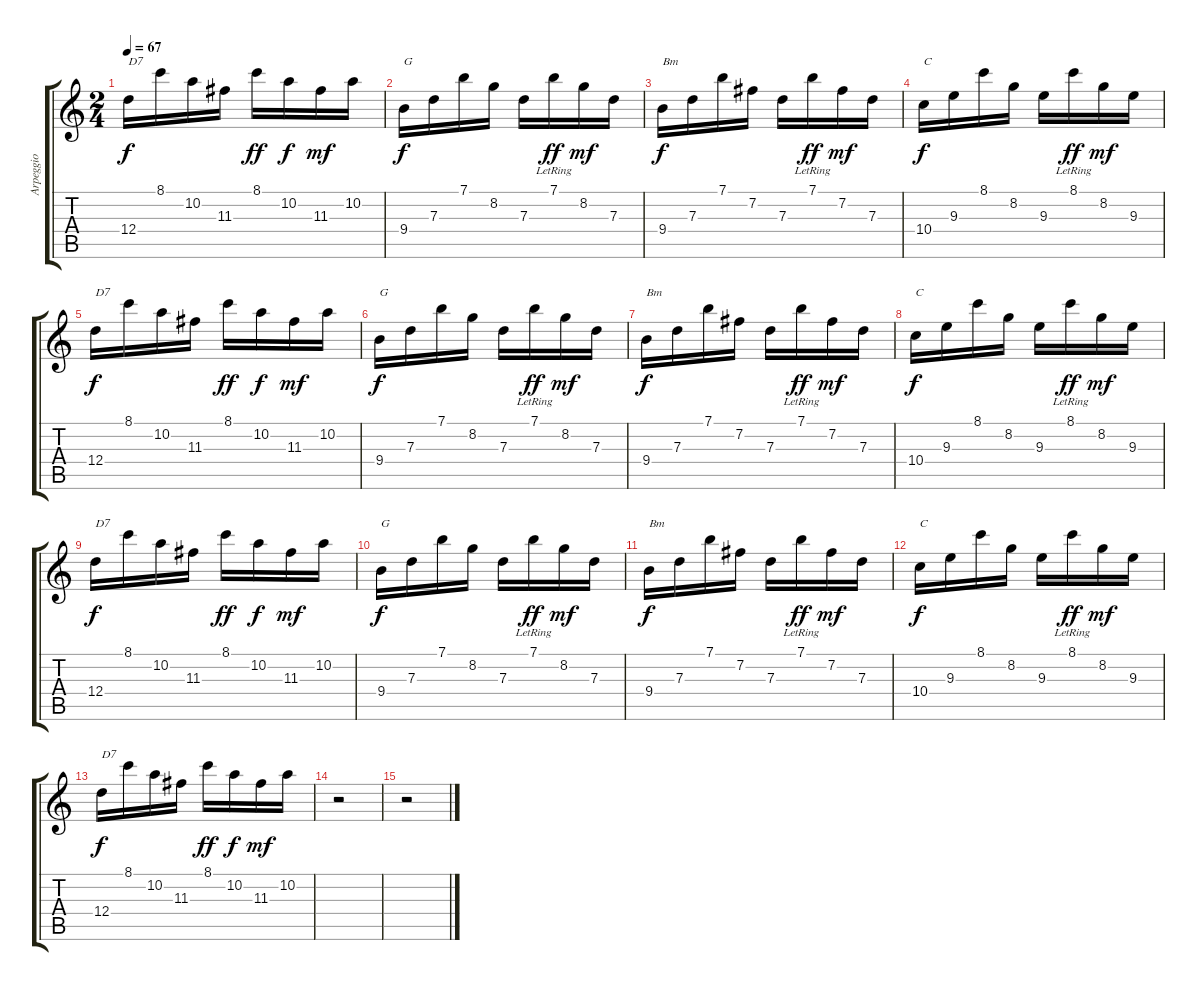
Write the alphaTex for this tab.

\track ("Arpeggio" "Arpeggio") {instrument acousticguitarsteel}
\staff {score tabs}
\tuning (E4 B3 G3 D3 A2 E2) {hide}
\ts (2 4)
\tempo 67
\clef g2
\ks c
12.4.16{txt "D7" dy f} 8.1.16 10.2.16 11.3.16 8.1.16{dy ff} 10.2.16{dy f} 11.3.16{dy mf} 10.2.16 |
9.4.16{txt "G" dy f} 7.3.16 7.1.16 8.2.16 7.3.16 7.1{lr}.16{dy ff} 8.2.16{dy mf} 7.3.16 |
9.4.16{txt "Bm" dy f} 7.3.16 7.1.16 7.2.16 7.3.16 7.1{lr}.16{dy ff} 7.2.16{dy mf} 7.3.16 |
10.4.16{txt "C" dy f} 9.3.16 8.1.16 8.2.16 9.3.16 8.1{lr}.16{dy ff} 8.2.16{dy mf} 9.3.16 |
12.4.16{txt "D7" dy f} 8.1.16 10.2.16 11.3.16 8.1.16{dy ff} 10.2.16{dy f} 11.3.16{dy mf} 10.2.16 |
9.4.16{txt "G" dy f} 7.3.16 7.1.16 8.2.16 7.3.16 7.1{lr}.16{dy ff} 8.2.16{dy mf} 7.3.16 |
9.4.16{txt "Bm" dy f} 7.3.16 7.1.16 7.2.16 7.3.16 7.1{lr}.16{dy ff} 7.2.16{dy mf} 7.3.16 |
10.4.16{txt "C" dy f} 9.3.16 8.1.16 8.2.16 9.3.16 8.1{lr}.16{dy ff} 8.2.16{dy mf} 9.3.16 |
12.4.16{txt "D7" dy f} 8.1.16 10.2.16 11.3.16 8.1.16{dy ff} 10.2.16{dy f} 11.3.16{dy mf} 10.2.16 |
9.4.16{txt "G" dy f} 7.3.16 7.1.16 8.2.16 7.3.16 7.1{lr}.16{dy ff} 8.2.16{dy mf} 7.3.16 |
9.4.16{txt "Bm" dy f} 7.3.16 7.1.16 7.2.16 7.3.16 7.1{lr}.16{dy ff} 7.2.16{dy mf} 7.3.16 |
10.4.16{txt "C" dy f} 9.3.16 8.1.16 8.2.16 9.3.16 8.1{lr}.16{dy ff} 8.2.16{dy mf} 9.3.16 |
12.4.16{txt "D7" dy f} 8.1.16 10.2.16 11.3.16 8.1.16{dy ff} 10.2.16{dy f} 11.3.16{dy mf} 10.2.16 |
r.2 |
r.2
